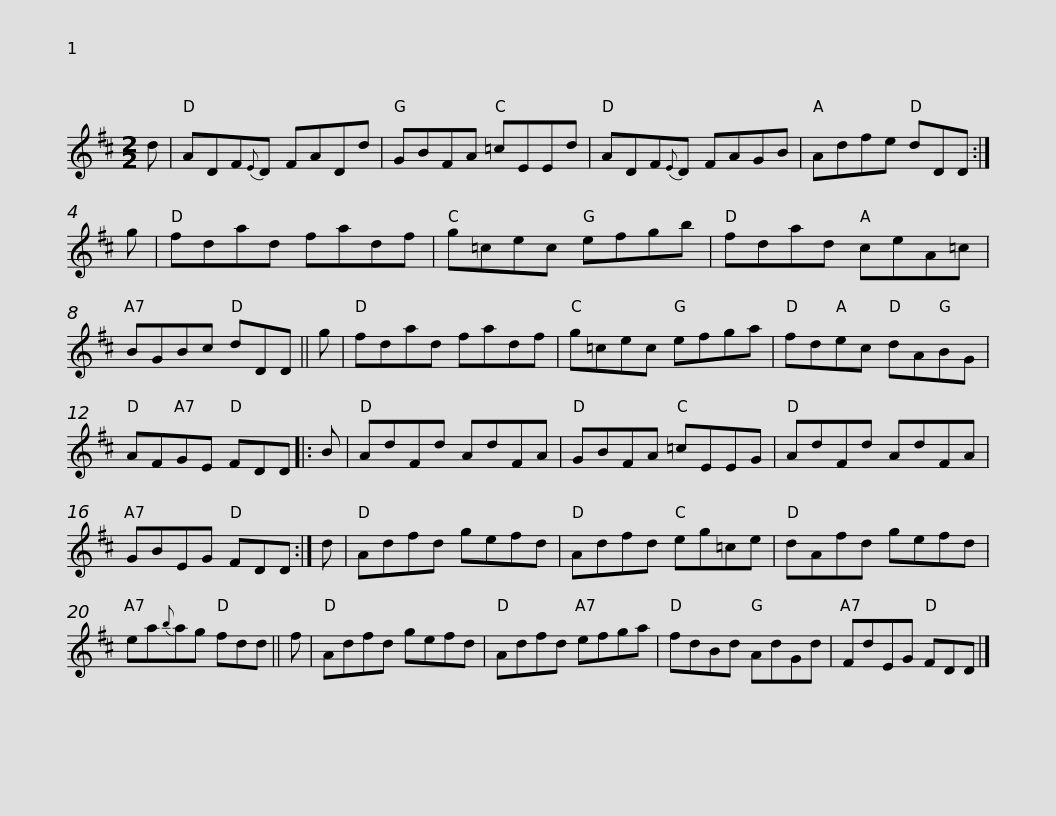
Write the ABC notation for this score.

X:1
L:1/8
M:2/2
I:linebreak $
K:D
V:1 treble
V:1
 d | ADF{E}D FADd | GBFA =cEEd | ADF{E}D FAGB | Adfe dDD :| %5
 g |$ fdad fadf | g=cec efgb | fdad ceA=c | BGBc dDD || %10
 g | fdad fadf |$ g=cec efga | fdec dABG | AFGE FDD |: %15
 B | AdFd AdFA | GBFA =cEEG |$ AdFd AdFA | GBEG FDD :| %20
 d | Adfd gefd | Adfd eg=ce | dAfd gefd |$ ea{b}ag fdd || %25
 f | Adfd gefd | Adfd efga | fdBd AdGd | FdEG FDD |] %30
